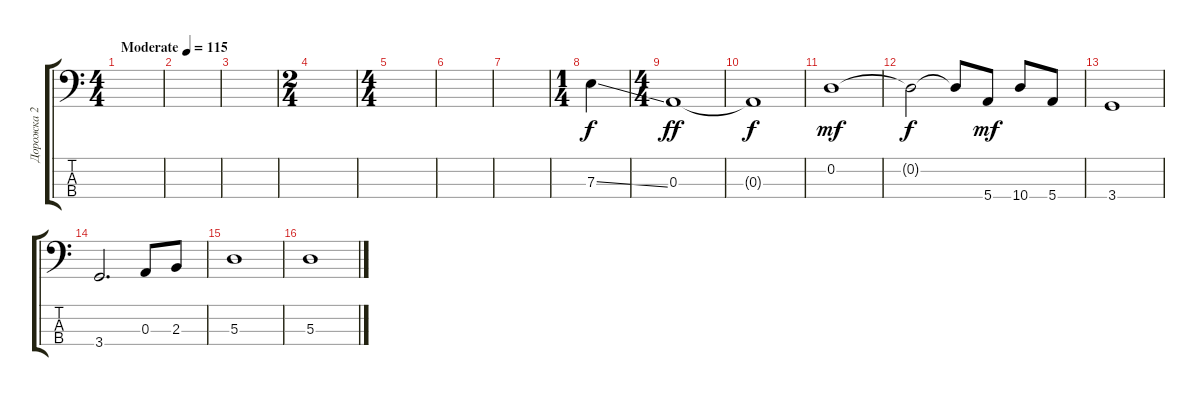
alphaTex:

\track ("Дорожка 2" "Дорожка 2") {instrument electricbasspick}
\staff {score tabs}
\tuning (G2 D2 A1 E1) {hide}
\ts (4 4)
\tempo (115 "Moderate")
\clef f4
\ks c
|
|
|
\ts (2 4)
|
\ts (4 4)
|
|
|
\ts (1 4)
7.3{ss}.4 |
\ts (4 4)
0.3.1{dy ff} |
0.3{t}.1{dy f} |
0.2.1{dy mf} |
0.2{t}.2{dy f} 0.2{t}.8 5.4.8{dy mf} 10.4.8 5.4.8 |
3.4.1 |
3.4.2{d} 0.3.8 2.3.8 |
5.3.1 |
5.3.1
